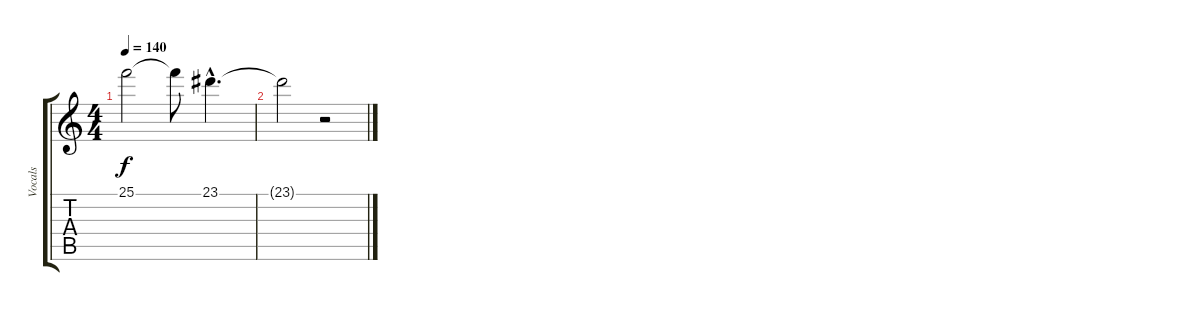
\track ("Vocals" "Vocals") {instrument lead6voice}
\staff {score tabs}
\tuning (E4 B3 G3 D3 A2 E2) {hide}
\ts (4 4)
\tempo 140
\clef g2
\ks c
25.1.2{dy f} 25.1{t}.8 23.1{hac}.4{d} |
23.1{t}.2 r.2
